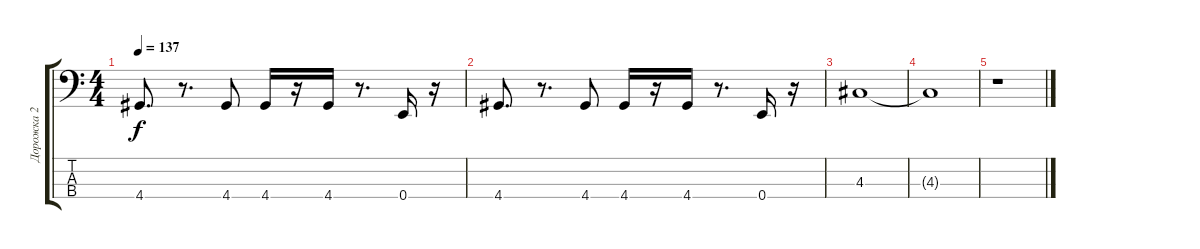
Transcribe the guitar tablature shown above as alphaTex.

\track ("Дорожка 2" "Дорожка 2") {instrument electricbassfinger}
\staff {score tabs}
\tuning (G2 D2 A1 E1) {hide}
\ts (4 4)
\tempo 137
\clef f4
\ks c
4.4.8{d dy f} r.8{d} 4.4.8 4.4.16 r.16 4.4.16 r.8{d} 0.4.16 r.16 |
4.4.8{d} r.8{d} 4.4.8 4.4.16 r.16 4.4.16 r.8{d} 0.4.16 r.16 |
4.3.1 |
4.3{t}.1 |
r.1
